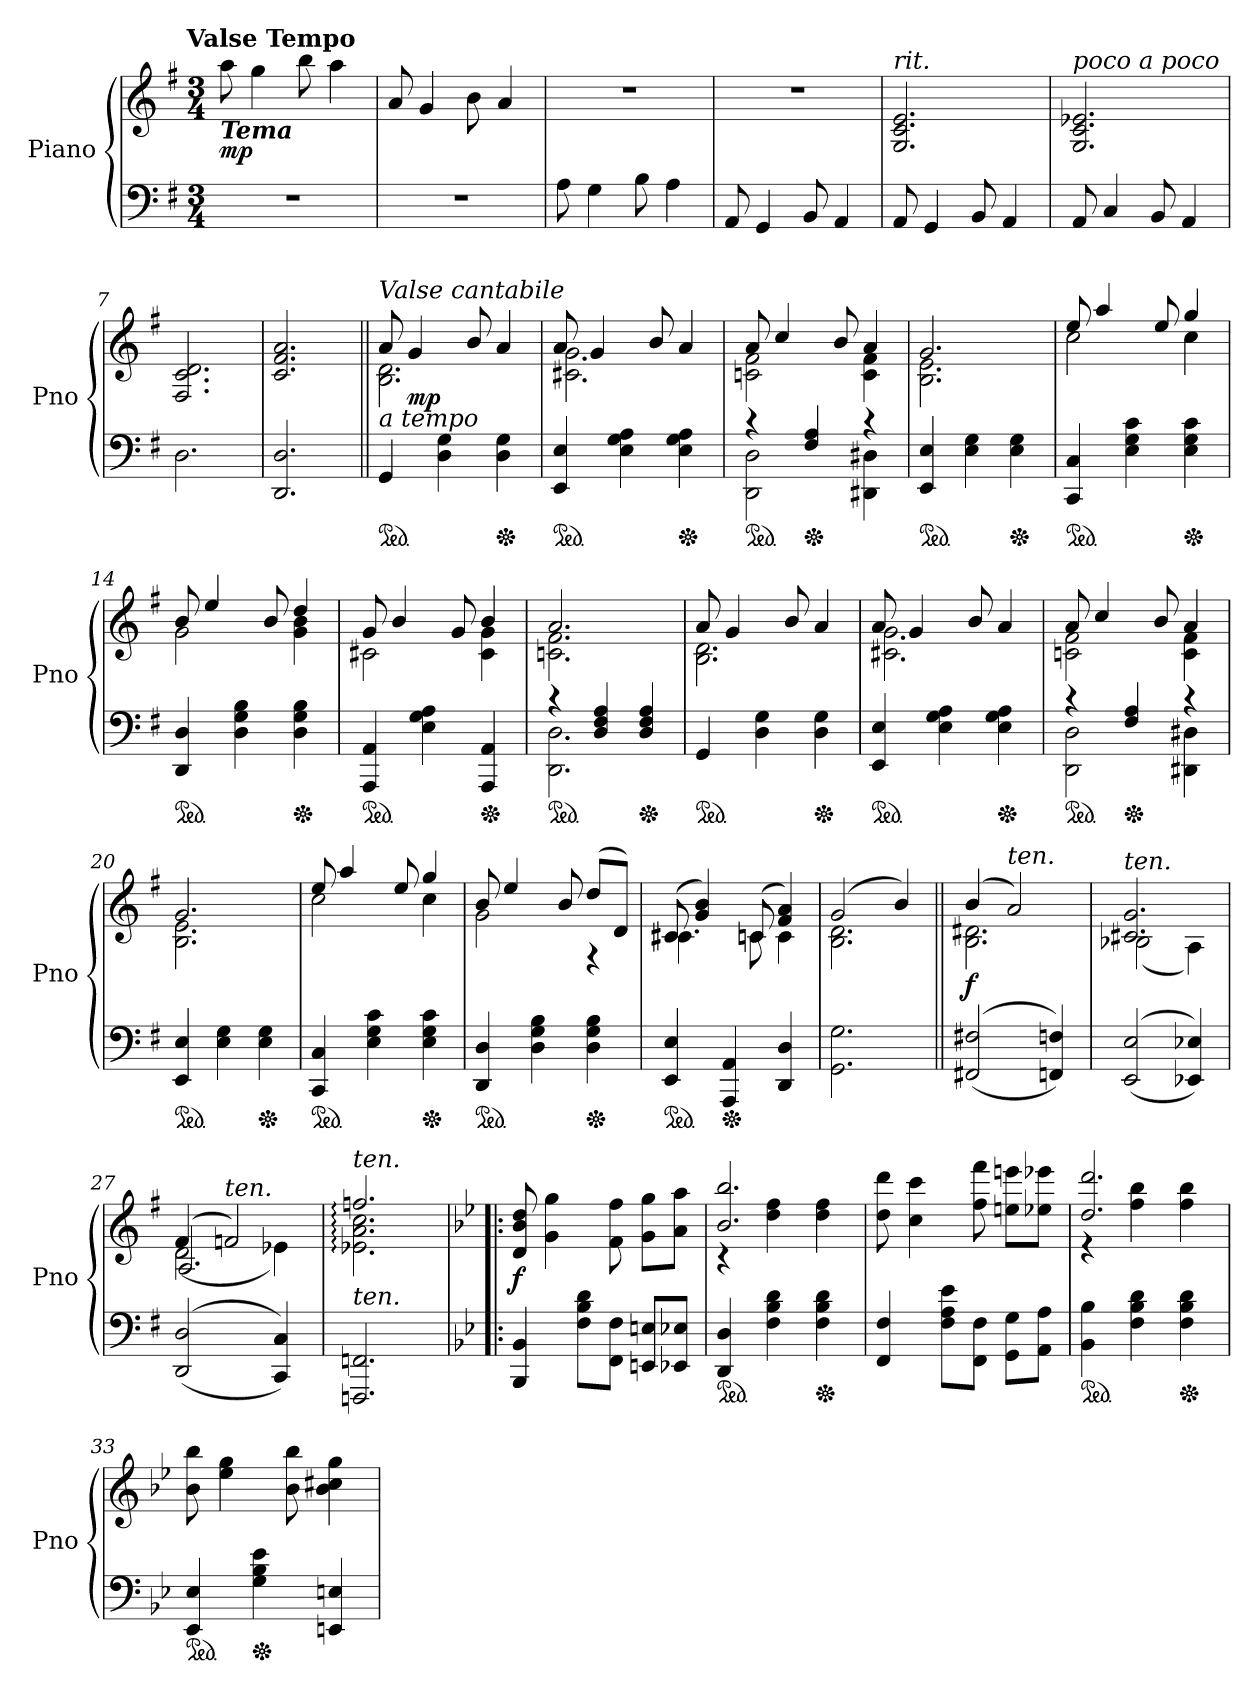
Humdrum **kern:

**kern	**kern	**dynam
*part1	*part1	*part1
*staff2	*staff1	*staff1/2
*I"Piano	*	*
*I'Pno	*	*
*clefF4	*clefG2	*
*k[f#]	*k[f#]	*
!!LO:TX:omd:t=Valse Tempo
*M3/4	*M3/4	*
*MM144	*MM144	*
=1	=1	=1
!	!LO:TX:b:Bi:t=Tema	!
2.r	8aa	mp
.	4gg	.
.	8bb	.
.	4aa	.
=2	=2	=2
2.r	8a	.
.	4g	.
.	8b	.
.	4a	.
=3	=3	=3
8A	2.r	.
4G	.	.
8B	.	.
4A	.	.
=4	=4	=4
8AA	2.r	.
4GG	.	.
8BB	.	.
4AA	.	.
=5	=5	=5
!	!LO:TX:a:i:t=rit.	!
8AA	2.G 2.c 2.e	.
4GG	.	.
8BB	.	.
4AA	.	.
=6	=6	=6
!	!LO:TX:a:i:t=poco a poco	!
8AA	2.G 2.c 2.e-X	.
4C	.	.
8BB	.	.
4AA	.	.
=7	=7	=7
2.D	2.F# 2.c 2.d	.
=8	=8	=8
2.DD 2.D	2.c 2.f# 2.a	.
=9||	=9||	=9||
*	*^	*
!	!LO:TX:a:i:t=Valse cantabile	!	!
!	!LO:TX:b:i:t=a tempo	!	!
*ped	*	*	*
4GG	8a	2.B 2.d	.
.	4g	.	mp
4D 4G	.	.	.
.	8b	.	.
*Xped	*	*	*
4D 4G	4a	.	.
=10	=10	=10	=10
*ped	*	*	*
4EE 4E	8a	2.c#X 2.g	.
.	4g	.	.
4E 4G 4A	.	.	.
.	8b	.	.
*Xped	*	*	*
4E 4G 4A	4a	.	.
=11	=11	=11	=11
*^	*	*	*
*ped	*	*	*	*
4r	2DD 2D	8a	2cn 2f#	.
.	.	4cc	.	.
*Xped	*	*	*	*
4F# 4A	.	.	.	.
.	.	8b	.	.
4r	4DD#X 4D#X	4a	4c 4f#	.
*v	*v	*	*	*
=12	=12	=12	=12
*ped	*	*	*
4EE 4E	2.g	2.B 2.e	.
4E 4G	.	.	.
*Xped	*	*	*
4E 4G	.	.	.
=13	=13	=13	=13
*ped	*	*	*
4CC 4C	8ee	2cc	.
.	4aa	.	.
4E 4G 4c	.	.	.
.	8ee	.	.
*Xped	*	*	*
4E 4G 4c	4gg	4cc	.
=14	=14	=14	=14
*ped	*	*	*
4DD 4D	8b	2g	.
.	4ee	.	.
4D 4G 4B	.	.	.
.	8b	.	.
*Xped	*	*	*
4D 4G 4B	4dd	4g 4b	.
=15	=15	=15	=15
*ped	*	*	*
4AAA 4AA	8g	2c#X	.
.	4b	.	.
4E 4G 4A	.	.	.
.	8g	.	.
*Xped	*	*	*
4AAA 4AA	4b	4c# 4g	.
=16	=16	=16	=16
*^	*	*	*
*ped	*	*	*	*
4r	2.DD 2.D	2.a	2.cn 2.f#	.
4D 4F# 4A	.	.	.	.
*Xped	*	*	*	*
4D 4F# 4A	.	.	.	.
*v	*v	*	*	*
=17	=17	=17	=17
*ped	*	*	*
4GG	8a	2.B 2.d	.
.	4g	.	.
4D 4G	.	.	.
.	8b	.	.
*Xped	*	*	*
4D 4G	4a	.	.
=18	=18	=18	=18
*ped	*	*	*
4EE 4E	8a	2.c#X 2.g	.
.	4g	.	.
4E 4G 4A	.	.	.
.	8b	.	.
*Xped	*	*	*
4E 4G 4A	4a	.	.
=19	=19	=19	=19
*^	*	*	*
*ped	*	*	*	*
4r	2DD 2D	8a	2cn 2f#	.
.	.	4cc	.	.
*Xped	*	*	*	*
4F# 4A	.	.	.	.
.	.	8b	.	.
4r	4DD#X 4D#X	4a	4c 4f#	.
*v	*v	*	*	*
=20	=20	=20	=20
*ped	*	*	*
4EE 4E	2.g	2.B 2.e	.
4E 4G	.	.	.
*Xped	*	*	*
4E 4G	.	.	.
=21	=21	=21	=21
*ped	*	*	*
4CC 4C	8ee	2cc	.
.	4aa	.	.
4E 4G 4c	.	.	.
.	8ee	.	.
*Xped	*	*	*
4E 4G 4c	4gg	4cc	.
=22	=22	=22	=22
*ped	*	*	*
4DD 4D	8b	2g	.
.	4ee	.	.
4D 4G 4B	.	.	.
.	8b	.	.
*Xped	*	*	*
4D 4G 4B	(8ddL	4r	.
.	8dJ)	.	.
=23	=23	=23	=23
*ped	*	*	*
4EE 4E	(8c#X	4.c#X	.
.	4g 4b)	.	.
*Xped	*	*	*
4AAA 4AA	.	.	.
.	(8cn	8cn	.
4DD 4D	4f# 4a)	4c	.
=24	=24	=24	=24
2.GG\ 2.G\	(2g	2.B 2.d	.
.	4b)	.	.
=25||	=25||	=25||	=25||
(>(>2FF#X 2F#X	(4b	2.B 2.d#X	f
!	!LO:TX:a:i:t=ten.	!	!
.	2a)	.	.
4FFn 4Fn))	.	.	.
=26	=26	=26	=26
!	!LO:TX:a:i:t=ten.	!	!
(>(>2EE 2E	2.c#X 2.g	(2B-X	.
4EE-X 4E-X))	.	4A)	.
=27	=27	=27	=27
*	*	*^	*
(>(>2DD 2D	(4f#	(2d	2.A	.
!	!LO:TX:a:i:t=ten.	!	!	!
.	2fn)	.	.	.
4CC 4C))	.	4e-X)	.	.
*	*	*v	*v	*
=28	=28	=28	=28
!	!LO:TX:a:i:t=ten.	!	!
!LO:TX:a:i:t=ten.	!	!	!
2.FFFn 2.FFn	2.ffn:	2.e-X: 2.a: 2.cc:	.
*	*v	*v	*
=29!|:	=29!|:	=29!|:
*k[b-e-]	*k[b-e-]	*
4BBB- 4BB-	8d 8b- 8dd	f
.	4g 4gg	.
8F 8B- 8dL	.	.
8FF 8FJ	8f 8ff	.
8EEn 8EnL	8g 8ggL	.
8EE-X 8E-XJ	8a 8aaJ	.
=30	=30	=30
*	*^	*
*ped	*	*	*
4DD 4D	2.b- 2.bb-	4r	.
4F 4B- 4d	.	4dd 4ff	.
*Xped	*	*	*
4F 4B- 4d	.	4dd 4ff	.
*	*v	*v	*
=31	=31	=31
4FF 4F	8dd 8ddd	.
.	4cc 4ccc	.
8F 8A 8e-L	.	.
8FF 8FJ	8ff 8fff	.
8GG 8GL	8een 8eeenL	.
8AA 8AJ	8ee-X 8eee-XJ	.
=32	=32	=32
*	*^	*
*ped	*	*	*
4BB- 4B-	2.dd 2.ddd	4r	.
4F 4B- 4d	.	4ff 4bb-	.
*Xped	*	*	*
4F 4B- 4d	.	4ff 4bb-	.
*	*v	*v	*
=33	=33	=33
*ped	*	*
4EE- 4E-	8b- 8bb-	.
.	4ee- 4gg	.
*Xped	*	*
4G 4B- 4e-	.	.
.	8b- 8bb-	.
4EEn 4En	4b- 4cc#X 4gg	.
=	=	=
*-	*-	*-
